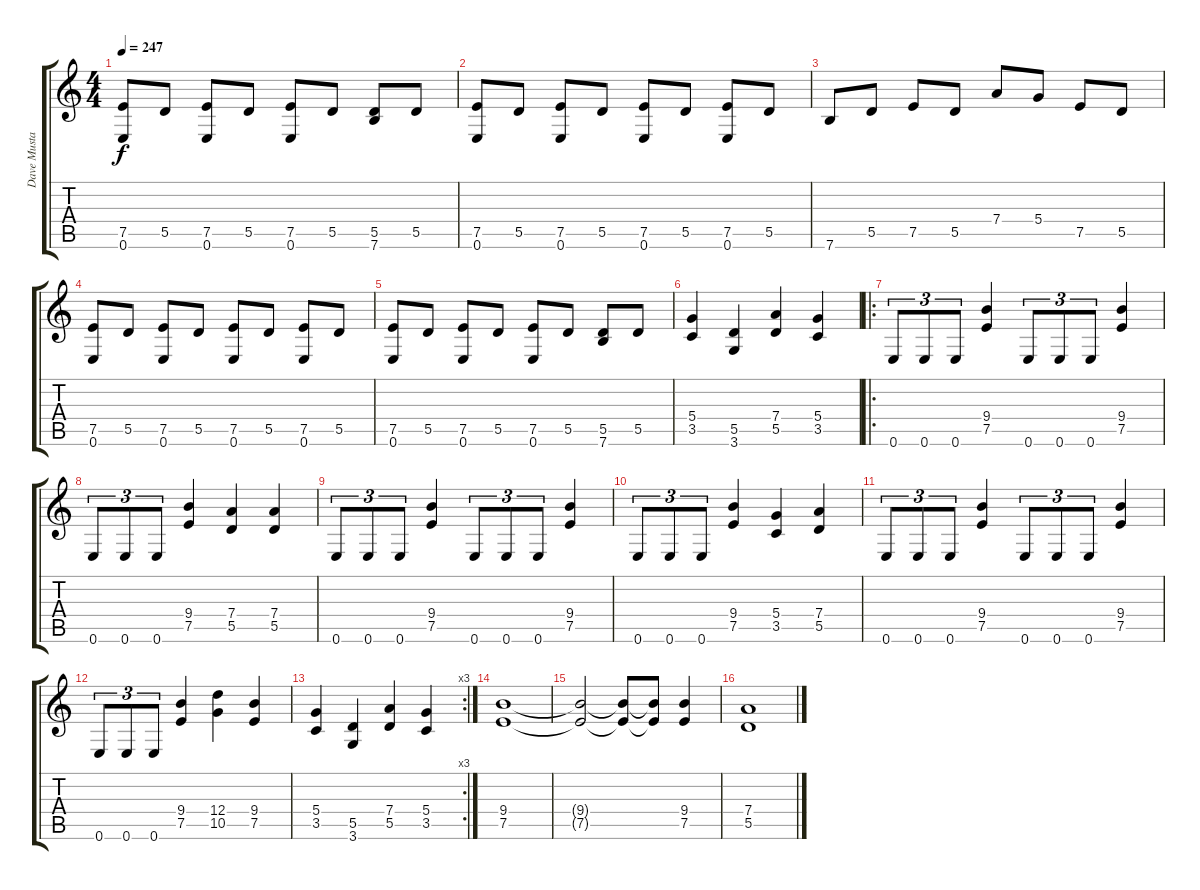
\track ("Dave Mustaine (Rhythm Guitar)" "Dave Musta") {instrument distortionguitar}
\staff {score tabs}
\tuning (E4 B3 G3 D3 A2 E2) {hide}
\ts (4 4)
\tempo 247
\clef g2
\ks c
(7.5 0.6).8{dy f} 5.5.8 (7.5 0.6).8 5.5.8 (7.5 0.6).8 5.5.8 (5.5 7.6).8 5.5.8 |
(7.5 0.6).8 5.5.8 (7.5 0.6).8 5.5.8 (7.5 0.6).8 5.5.8 (7.5 0.6).8 5.5.8 |
7.6.8 5.5.8 7.5.8 5.5.8 7.4.8 5.4.8 7.5.8 5.5.8 |
(7.5 0.6).8 5.5.8 (7.5 0.6).8 5.5.8 (7.5 0.6).8 5.5.8 (7.5 0.6).8 5.5.8 |
(7.5 0.6).8 5.5.8 (7.5 0.6).8 5.5.8 (7.5 0.6).8 5.5.8 (5.5 7.6).8 5.5.8 |
(5.4 3.5).4 (5.5 3.6).4 (7.4 5.5).4 (5.4 3.5).4 |
\ro
0.6.8{tu (3 2)} 0.6.8{tu (3 2)} 0.6.8{tu (3 2)} (9.4 7.5).4 0.6.8{tu (3 2)} 0.6.8{tu (3 2)} 0.6.8{tu (3 2)} (9.4 7.5).4 |
0.6.8{tu (3 2)} 0.6.8{tu (3 2)} 0.6.8{tu (3 2)} (9.4 7.5).4 (7.4 5.5).4 (7.4 5.5).4 |
0.6.8{tu (3 2)} 0.6.8{tu (3 2)} 0.6.8{tu (3 2)} (9.4 7.5).4 0.6.8{tu (3 2)} 0.6.8{tu (3 2)} 0.6.8{tu (3 2)} (9.4 7.5).4 |
0.6.8{tu (3 2)} 0.6.8{tu (3 2)} 0.6.8{tu (3 2)} (9.4 7.5).4 (5.4 3.5).4 (7.4 5.5).4 |
0.6.8{tu (3 2)} 0.6.8{tu (3 2)} 0.6.8{tu (3 2)} (9.4 7.5).4 0.6.8{tu (3 2)} 0.6.8{tu (3 2)} 0.6.8{tu (3 2)} (9.4 7.5).4 |
0.6.8{tu (3 2)} 0.6.8{tu (3 2)} 0.6.8{tu (3 2)} (9.4 7.5).4 (12.4 10.5).4 (9.4 7.5).4 |
\rc 3
(5.4 3.5).4 (5.5 3.6).4 (7.4 5.5).4 (5.4 3.5).4 |
(9.4 7.5).1 |
(9.4{t} 7.5{t}).2 (9.4{t} 7.5{t}).8 (9.4{t} 7.5{t}).8 (9.4 7.5).4 |
(7.4 5.5).1
